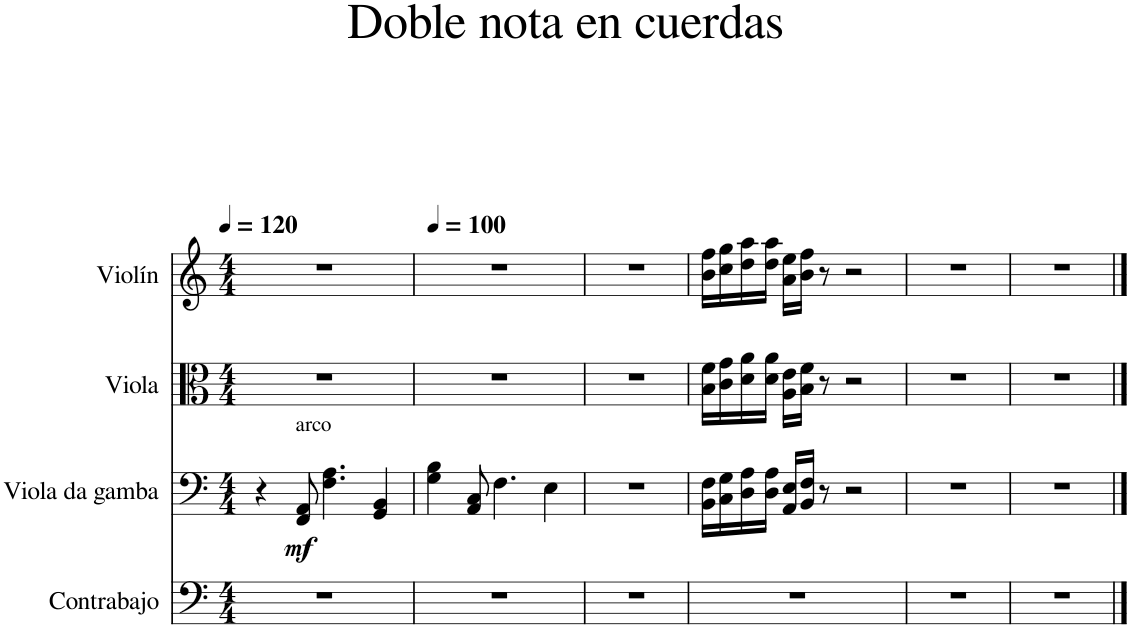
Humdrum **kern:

**kern	**kern	**dynam	**kern	**kern
*part4	*part3	*part3	*part2	*part1
*staff4	*staff3	*staff3	*staff2	*staff1
*I"Contrabajo	*I"Viola da gamba	*	*I"Viola	*I"Violín
*I'Cb.	*I'Vla. d. g.	*	*I'Vla.	*I'Vln.
*clefF4	*clefF4	*	*clefC3	*clefG2
*Trd7c12	*	*	*	*
*k[]	*k[]	*	*k[]	*k[]
*M4/4	*M4/4	*	*M4/4	*M4/4
*MM120	*MM120	*	*MM120	*MM120
=1	=1	=1	=1	=1
1r	4r	.	1r	1r
!	!LO:TX:a:t=arco	!	!	!
!	!	!LO:DY:b	!	!
.	8FF/ 8AA/	mf	.	.
.	4.F\ 4.A\	.	.	.
.	4GG/ 4BB/	.	.	.
=2	=2	=2	=2	=2
*	*	*	*	*MM100
1r	4G\ 4B\	.	1r	1r
.	8AA/ 8C/	.	.	.
.	4.F\	.	.	.
.	4E\	.	.	.
=3	=3	=3	=3	=3
1r	1r	.	1r	1r
=4	=4	=4	=4	=4
1r	16BB\ 16F\LL	.	16B\ 16f\LL	16b\ 16ff\LL
.	16C\ 16G\	.	16c\ 16g\	16cc\ 16gg\
.	16D\ 16A\	.	16d\ 16a\	16dd\ 16aa\
.	16D\ 16A\JJ	.	16d\ 16a\JJ	16dd\ 16aa\JJ
.	16AA/ 16E/LL	.	16A\ 16e\LL	16a\ 16ee\LL
.	16BB/ 16F/JJ	.	16B\ 16f\JJ	16b\ 16ff\JJ
.	8r	.	8r	8r
.	2r	.	2r	2r
=5	=5	=5	=5	=5
1r	1r	.	1r	1r
=6	=6	=6	=6	=6
1r	1r	.	1r	1r
==	==	==	==	==
*-	*-	*-	*-	*-
